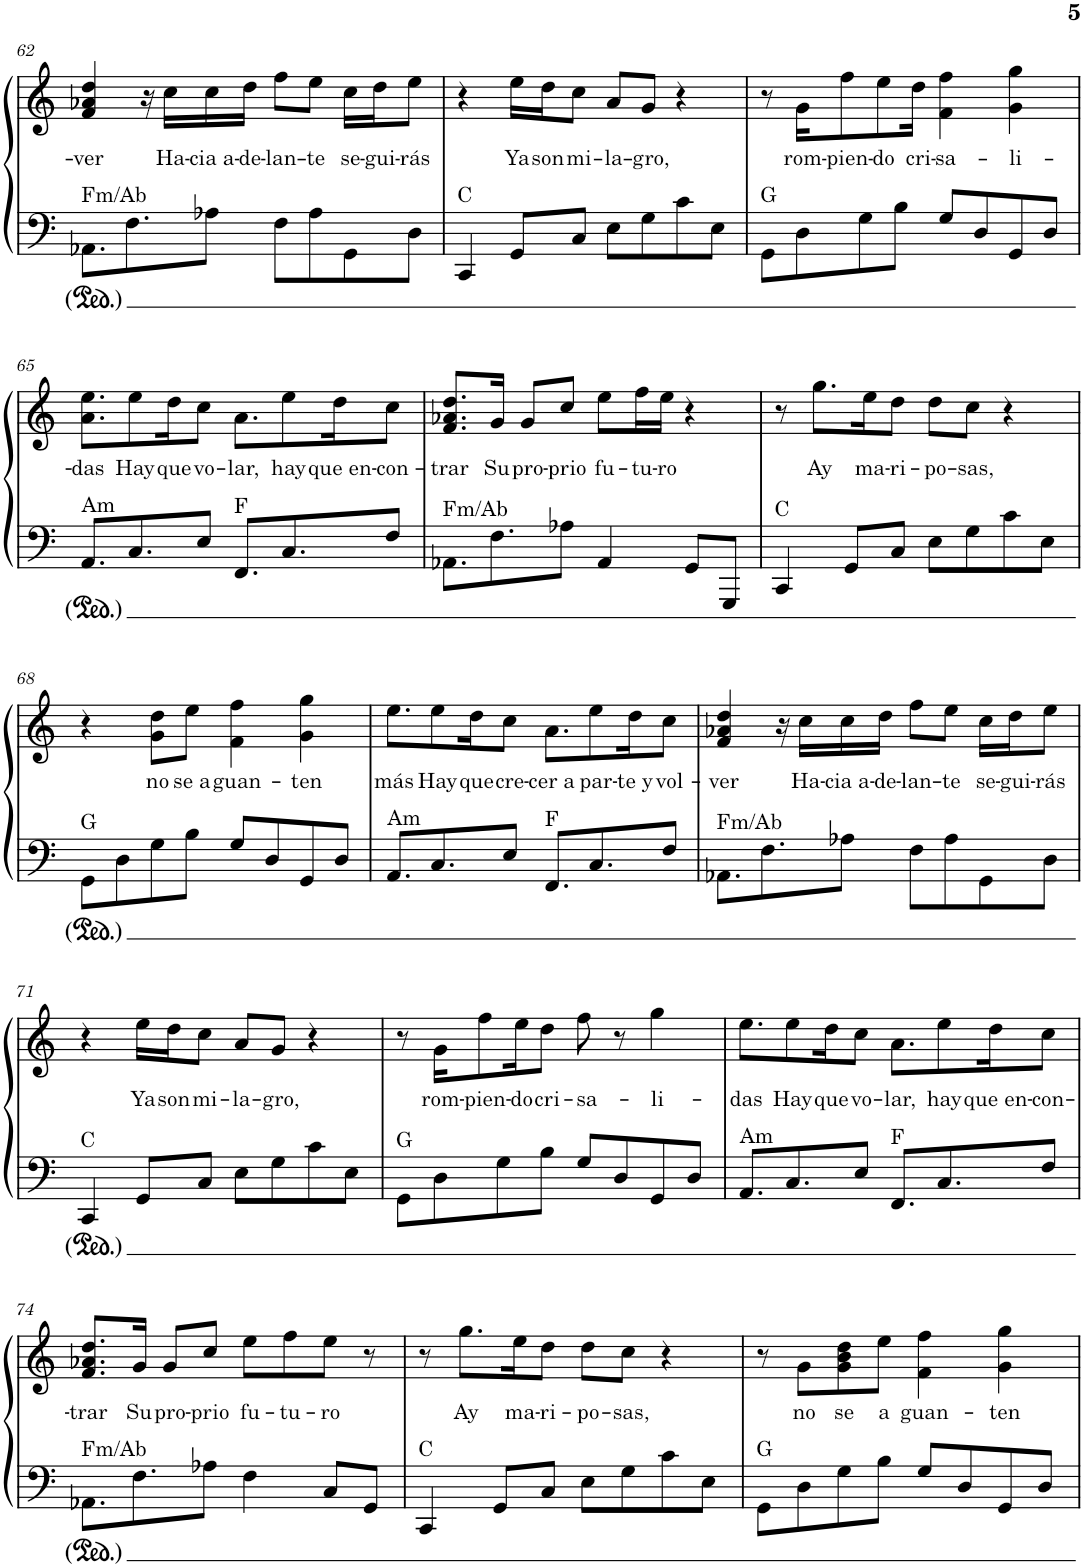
**kern	**kern	**text
*part1	*part1	*part1
*staff2	*staff1	*staff1
*I"Piano	*	*
*I'Pno.	*	*
!!LO:PB:g=z
*clefF4	*clefG2	*
*k[]	*k[]	*
*M4/4	*M4/4	*
=62	=62	=62
!LO:TX:a:t=Fm/Ab	!	!
!	!	!LO:LY:b
8.AA-X\L	4f/ 4a-X/ 4dd/	-ver
8.F\	.	.
.	16r	.
!	!	!LO:LY:b
.	16cc\LL	Ha-
!	!	!LO:LY:b
8A-X\J	16cc\	-cia a-
!	!	!LO:LY:b
.	16dd\JJ	-de-
!	!	!LO:LY:b
8F\L	8ff\L	-lan-
!	!	!LO:LY:b
8A-\	8ee\J	-te
!	!	!LO:LY:b
8GG\	16cc\LL	se-
!	!	!LO:LY:b
.	16dd\J	-gui-
!	!	!LO:LY:b
8D\J	8ee\J	-rás
=63	=63	=63
!LO:TX:a:t=C	!	!
4CC/	4r	.
!	!	!LO:LY:b
8GG/L	16ee\LL	Ya
!	!	!LO:LY:b
.	16dd\J	son
!	!	!LO:LY:b
8C/J	8cc\J	mi-
!	!	!LO:LY:b
8E\L	8a/L	-la-
!	!	!LO:LY:b
8G\	8g/J	-gro,
8c\	4r	.
8E\J	.	.
=64	=64	=64
!LO:TX:a:t=G	!	!
8GG\L	8r	.
!	!	!LO:LY:b
8D\	16g\KL	rom-
!	!	!LO:LY:b
.	8ff\	-pien-
8G\	.	.
!	!	!LO:LY:b
.	8ee\	-do
8B\J	.	.
!	!	!LO:LY:b
.	16dd\Jk	cri-
!	!	!LO:LY:b
8G/L	4f\ 4ff\	-sa-
8D/	.	.
!	!	!LO:LY:b
8GG/	4g\ 4gg\	-li-
8D/J	.	.
!!LO:LB:g=z
=65	=65	=65
!LO:TX:a:t=Am	!	!
!	!	!LO:LY:b
8.AA/L	8.a\ 8.ee\L	-das
!	!	!LO:LY:b
8.C/	8ee\	Hay
!	!	!LO:LY:b
.	16dd\K	que
!	!	!LO:LY:b
8E/J	8cc\J	vo-
!LO:TX:a:t=F	!	!
!	!	!LO:LY:b
8.FF/L	8.a\L	-lar,
!	!	!LO:LY:b
8.C/	8ee\	hay
!	!	!LO:LY:b
.	16dd\K	que en-
!	!	!LO:LY:b
8F/J	8cc\J	-con-
=66	=66	=66
!LO:TX:a:t=Fm/Ab	!	!
!	!	!LO:LY:b
8.AA-X\L	8.f/ 8.a-X/ 8.dd/L	-trar
!	!	!LO:LY:b
8.F\	16g/Jk	Su
!	!	!LO:LY:b
.	8g/L	pro-
!	!	!LO:LY:b
8A-X\J	8cc/J	-prio
!	!	!LO:LY:b
4AA-/	8ee\L	fu-
!	!	!LO:LY:b
.	16ff\L	-tu-
!	!	!LO:LY:b
.	16ee\JJ	-ro
8GG/L	4r	.
8GGG/J	.	.
=67	=67	=67
!LO:TX:a:t=C	!	!
4CC/	8r	.
!	!	!LO:LY:b
.	8.gg\L	Ay
8GG/L	.	.
!	!	!LO:LY:b
.	16ee\K	ma-
!	!	!LO:LY:b
8C/J	8dd\J	-ri-
!	!	!LO:LY:b
8E\L	8dd\L	-po-
!	!	!LO:LY:b
8G\	8cc\J	-sas,
8c\	4r	.
8E\J	.	.
!!LO:LB:g=z
=68	=68	=68
!LO:TX:a:t=G	!	!
8GG\L	4r	.
8D\	.	.
!	!	!LO:LY:b
8G\	8g\ 8dd\L	no
!	!	!LO:LY:b
8B\J	8ee\J	se a
!	!	!LO:LY:b
8G/L	4f\ 4ff\	guan-
8D/	.	.
!	!	!LO:LY:b
8GG/	4g\ 4gg\	-ten
8D/J	.	.
=69	=69	=69
!LO:TX:a:t=Am	!	!
!	!	!LO:LY:b
8.AA/L	8.ee\L	más
!	!	!LO:LY:b
8.C/	8ee\	Hay
!	!	!LO:LY:b
.	16dd\K	que
!	!	!LO:LY:b
8E/J	8cc\J	cre-
!LO:TX:a:t=F	!	!
!	!	!LO:LY:b
8.FF/L	8.a\L	-cer a
!	!	!LO:LY:b
8.C/	8ee\	par-
!	!	!LO:LY:b
.	16dd\K	-te y
!	!	!LO:LY:b
8F/J	8cc\J	vol-
=70	=70	=70
!LO:TX:a:t=Fm/Ab	!	!
!	!	!LO:LY:b
8.AA-X\L	4f/ 4a-X/ 4dd/	-ver
8.F\	.	.
.	16r	.
!	!	!LO:LY:b
.	16cc\LL	Ha-
!	!	!LO:LY:b
8A-X\J	16cc\	-cia a-
!	!	!LO:LY:b
.	16dd\JJ	-de-
!	!	!LO:LY:b
8F\L	8ff\L	-lan-
!	!	!LO:LY:b
8A-\	8ee\J	-te
!	!	!LO:LY:b
8GG\	16cc\LL	se-
!	!	!LO:LY:b
.	16dd\J	-gui-
!	!	!LO:LY:b
8D\J	8ee\J	-rás
!!LO:LB:g=z
=71	=71	=71
!LO:TX:a:t=C	!	!
4CC/	4r	.
!	!	!LO:LY:b
8GG/L	16ee\LL	Ya
!	!	!LO:LY:b
.	16dd\J	son
!	!	!LO:LY:b
8C/J	8cc\J	mi-
!	!	!LO:LY:b
8E\L	8a/L	-la-
!	!	!LO:LY:b
8G\	8g/J	-gro,
8c\	4r	.
8E\J	.	.
=72	=72	=72
!LO:TX:a:t=G	!	!
8GG\L	8r	.
!	!	!LO:LY:b
8D\	16g\KL	rom-
!	!	!LO:LY:b
.	8ff\	-pien-
8G\	.	.
!	!	!LO:LY:b
.	16ee\K	-do
!	!	!LO:LY:b
8B\J	8dd\J	cri-
!	!	!LO:LY:b
8G/L	8ff\	-sa-
8D/	8r	.
!	!	!LO:LY:b
8GG/	4gg\	-li-
8D/J	.	.
=73	=73	=73
!LO:TX:a:t=Am	!	!
!	!	!LO:LY:b
8.AA/L	8.ee\L	-das
!	!	!LO:LY:b
8.C/	8ee\	Hay
!	!	!LO:LY:b
.	16dd\K	que
!	!	!LO:LY:b
8E/J	8cc\J	vo-
!LO:TX:a:t=F	!	!
!	!	!LO:LY:b
8.FF/L	8.a\L	-lar,
!	!	!LO:LY:b
8.C/	8ee\	hay
!	!	!LO:LY:b
.	16dd\K	que en-
!	!	!LO:LY:b
8F/J	8cc\J	-con-
!!LO:LB:g=z
=74	=74	=74
!LO:TX:a:t=Fm/Ab	!	!
!	!	!LO:LY:b
8.AA-X\L	8.f/ 8.a-X/ 8.dd/L	-trar
!	!	!LO:LY:b
8.F\	16g/Jk	Su
!	!	!LO:LY:b
.	8g/L	pro-
!	!	!LO:LY:b
8A-X\J	8cc/J	-prio
!	!	!LO:LY:b
4F\	8ee\L	fu-
!	!	!LO:LY:b
.	8ff\	-tu-
!	!	!LO:LY:b
8C/L	8ee\J	-ro
8GG/J	8r	.
=75	=75	=75
!LO:TX:a:t=C	!	!
4CC/	8r	.
!	!	!LO:LY:b
.	8.gg\L	Ay
8GG/L	.	.
!	!	!LO:LY:b
.	16ee\K	ma-
!	!	!LO:LY:b
8C/J	8dd\J	-ri-
!	!	!LO:LY:b
8E\L	8dd\L	-po-
!	!	!LO:LY:b
8G\	8cc\J	-sas,
8c\	4r	.
8E\J	.	.
=76	=76	=76
!LO:TX:a:t=G	!	!
8GG\L	8r	.
!	!	!LO:LY:b
8D\	8g\L	no
!	!	!LO:LY:b
8G\	8g\ 8b\ 8dd\	se
!	!	!LO:LY:b
8B\J	8ee\J	a
!	!	!LO:LY:b
8G/L	4f\ 4ff\	guan-
8D/	.	.
!	!	!LO:LY:b
8GG/	4g\ 4gg\	-ten
8D/J	.	.
=	=	=
*-	*-	*-
